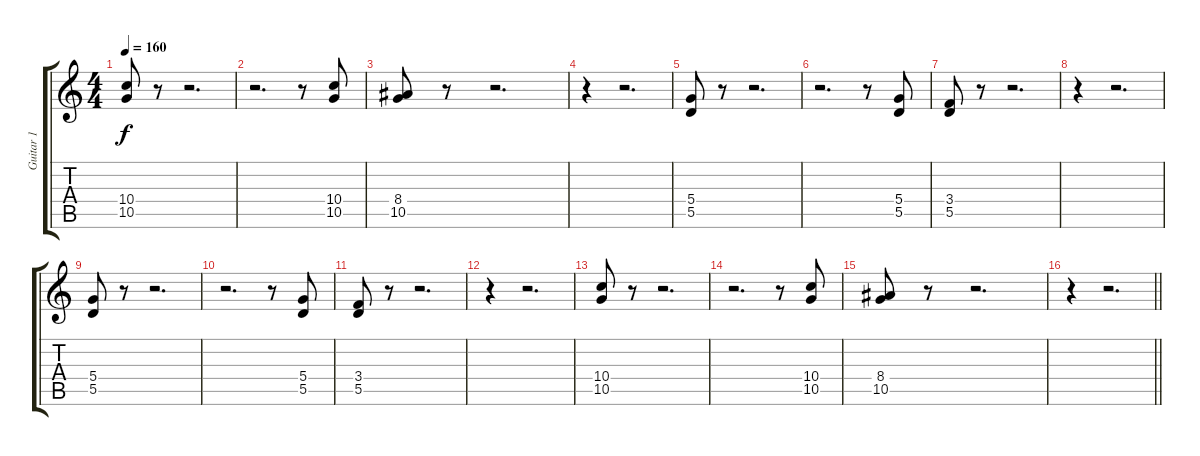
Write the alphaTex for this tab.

\track ("Guitar 1" "Guitar 1") {instrument overdrivenguitar}
\staff {score tabs}
\tuning (E4 B3 G3 D3 A2 E2) {hide}
\ts (4 4)
\tempo 160
\clef g2
\ks c
(10.4 10.5).8{dy f} r.8 r.2{d} |
r.2{d} r.8 (10.4 10.5).8 |
(8.4 10.5).8 r.8 r.2{d} |
r.4 r.2{d} |
(5.4 5.5).8 r.8 r.2{d} |
r.2{d} r.8 (5.4 5.5).8 |
(3.4 5.5).8 r.8 r.2{d} |
r.4 r.2{d} |
(5.4 5.5).8 r.8 r.2{d} |
r.2{d} r.8 (5.4 5.5).8 |
(3.4 5.5).8 r.8 r.2{d} |
r.4 r.2{d} |
(10.4 10.5).8 r.8 r.2{d} |
r.2{d} r.8 (10.4 10.5).8 |
(8.4 10.5).8 r.8 r.2{d} |
\barLineRight lightlight
r.4 r.2{d}
